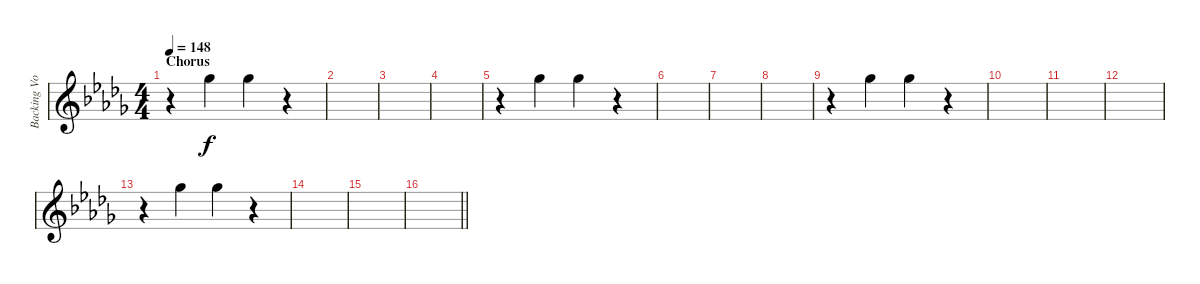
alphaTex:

\track ("Backing Vocals " "Backing Vo") {instrument distortionguitar}
\staff {score}
\tuning (E4 B3 G3 D3 A2 E2) {hide}
\ts (4 4)
\section ("" "Chorus")
\tempo 148
\clef g2
\ks db
r.4{dy f} 11.3.4 11.3.4 r.4 |
|
|
|
r.4 11.3.4 11.3.4 r.4 |
|
|
|
r.4 11.3.4 11.3.4 r.4 |
|
|
|
r.4 11.3.4 11.3.4 r.4 |
|
|
\barLineRight lightlight
